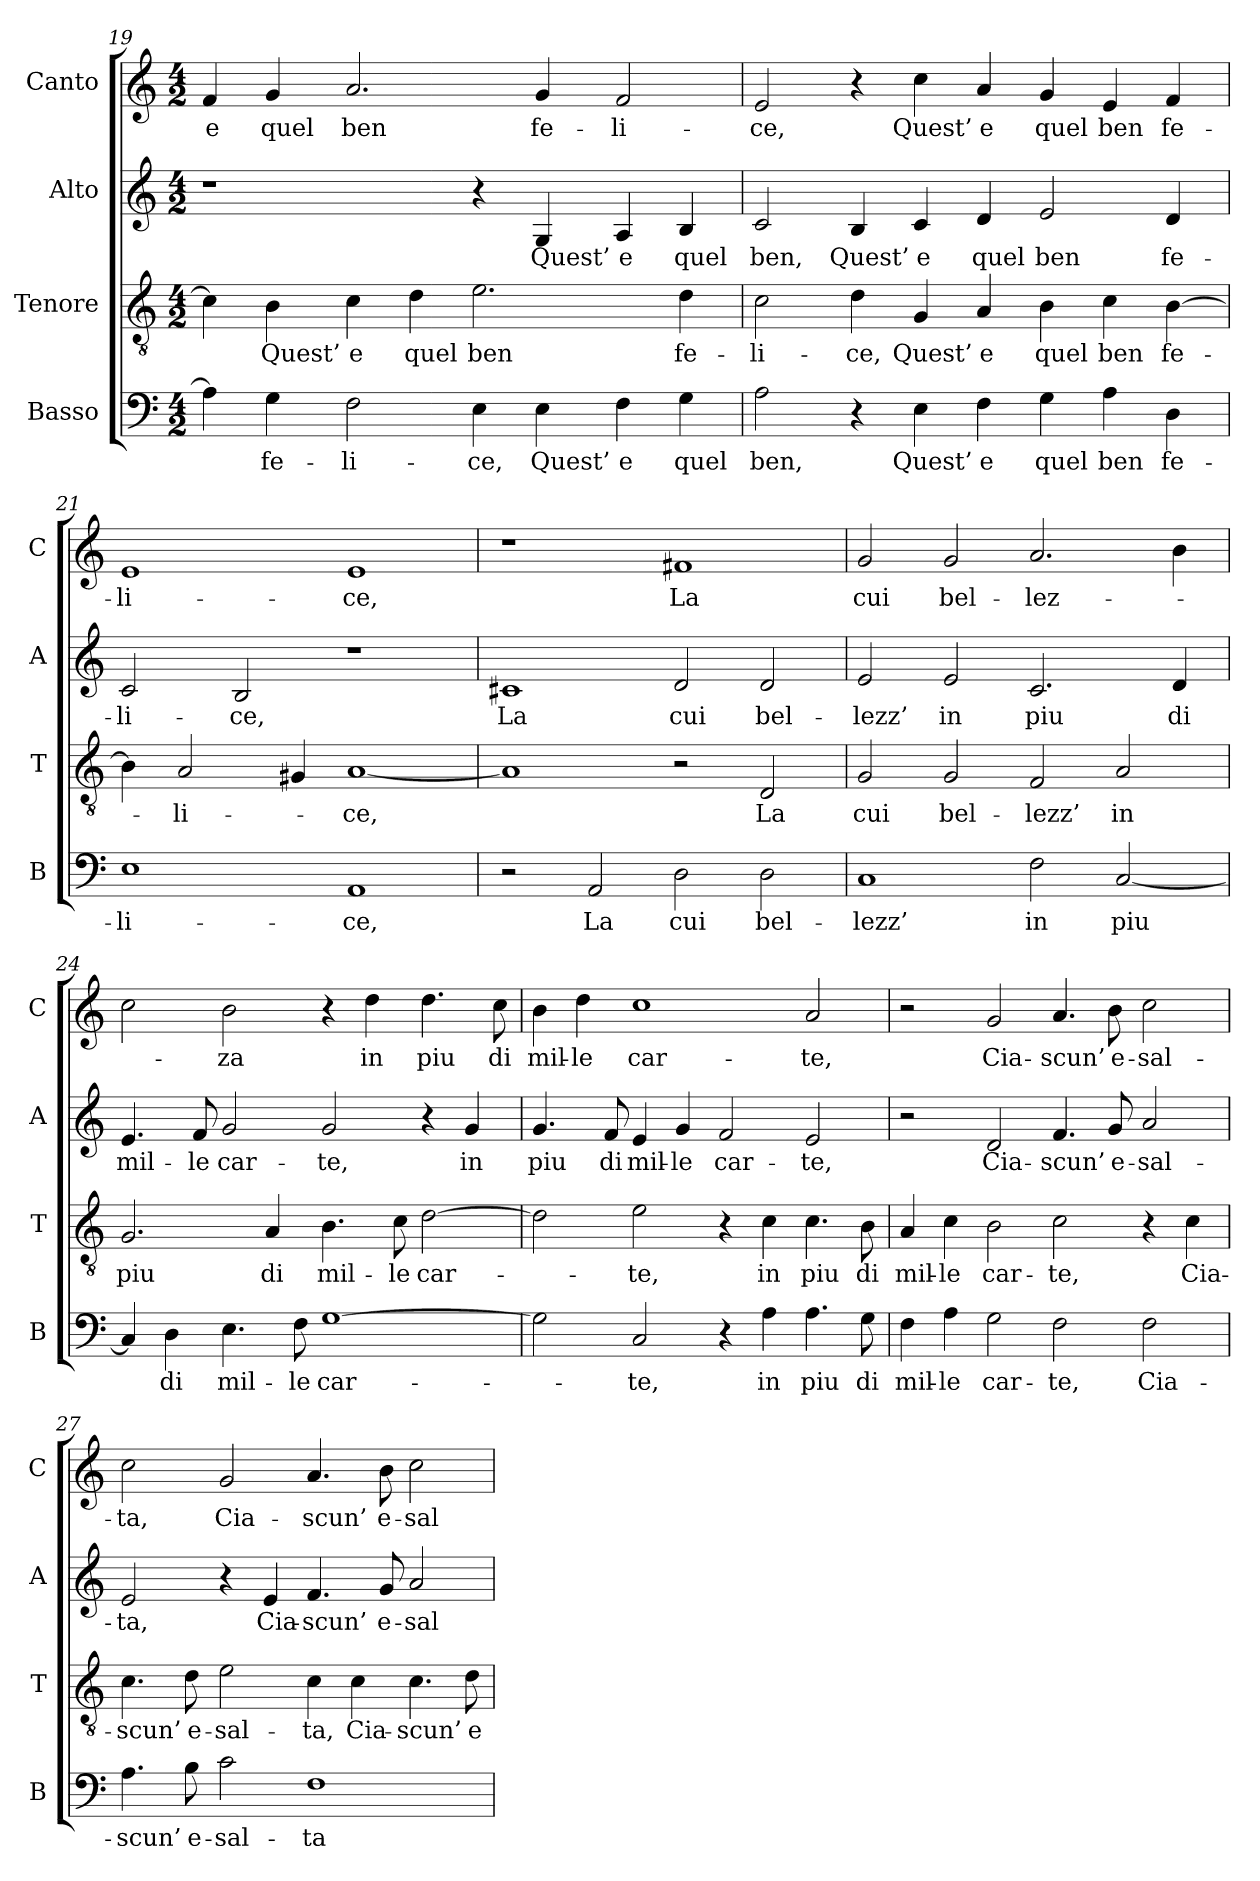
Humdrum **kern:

**kern	**text	**kern	**text	**kern	**text	**kern	**text
*part4	*part4	*part3	*part3	*part2	*part2	*part1	*part1
*staff4	*staff4	*staff3	*staff3	*staff2	*staff2	*staff1	*staff1
*I"Basso	*	*I"Tenore	*	*I"Alto	*	*I"Canto	*
*I'B	*	*I'T	*	*I'A	*	*I'C	*
!!LO:LB:g=z
*clefF4	*	*clefGv2	*	*clefG2	*	*clefG2	*
*k[]	*	*k[]	*	*k[]	*	*k[]	*
*C:	*	*C:	*	*C:	*	*C:	*
*M4/2	*	*M4/2	*	*M4/2	*	*M4/2	*
=19	=19	=19	=19	=19	=19	=19	=19
!	!	!	!	!	!	!	!LO:LY:b
4A\]	.	4c\]	.	1r	.	4f/	e
!	!LO:LY:b	!	!LO:LY:b	!	!	!	!LO:LY:b
4G\	fe-	4B\	Quest’	.	.	4g/	quel
!	!LO:LY:b	!	!LO:LY:b	!	!	!	!LO:LY:b
2F\	-li-	4c\	e	.	.	2.a/	ben
!	!	!	!LO:LY:b	!	!	!	!
.	.	4d\	quel	.	.	.	.
!	!LO:LY:b	!	!LO:LY:b	!	!	!	!
4E\	-ce,	2.e\	ben	4r	.	.	.
!	!LO:LY:b	!	!	!	!LO:LY:b	!	!LO:LY:b
4E\	Quest’	.	.	4G/	Quest’	4g/	fe-
!	!LO:LY:b	!	!	!	!LO:LY:b	!	!LO:LY:b
4F\	e	.	.	4A/	e	2f/	-li-
!	!LO:LY:b	!	!LO:LY:b	!	!LO:LY:b	!	!
4G\	quel	4d\	fe-	4B/	quel	.	.
=20	=20	=20	=20	=20	=20	=20	=20
!	!LO:LY:b	!	!LO:LY:b	!	!LO:LY:b	!	!LO:LY:b
2A\	ben,	2c\	-li-	2c/	ben,	2e/	-ce,
!	!	!	!LO:LY:b	!	!LO:LY:b	!	!
4r	.	4d\	-ce,	4B/	Quest’	4r	.
!	!LO:LY:b	!	!LO:LY:b	!	!LO:LY:b	!	!LO:LY:b
4E\	Quest’	4G/	Quest’	4c/	e	4cc\	Quest’
!	!LO:LY:b	!	!LO:LY:b	!	!LO:LY:b	!	!LO:LY:b
4F\	e	4A/	e	4d/	quel	4a/	e
!	!LO:LY:b	!	!LO:LY:b	!	!LO:LY:b	!	!LO:LY:b
4G\	quel	4B\	quel	2e/	ben	4g/	quel
!	!LO:LY:b	!	!LO:LY:b	!	!	!	!LO:LY:b
4A\	ben	4c\	ben	.	.	4e/	ben
!	!LO:LY:b	!	!LO:LY:b	!	!LO:LY:b	!	!LO:LY:b
4D\	fe-	[4B\	fe-	4d/	fe-	4f/	fe-
=21	=21	=21	=21	=21	=21	=21	=21
!	!LO:LY:b	!	!	!	!LO:LY:b	!	!LO:LY:b
1E	-li-	4B\]	.	2c/	-li-	1e	-li-
!	!	!	!LO:LY:b	!	!	!	!
.	.	2A/	-li-	.	.	.	.
!	!	!	!	!	!LO:LY:b	!	!
.	.	.	.	2B/	-ce,	.	.
.	.	4G#X/	.	.	.	.	.
!	!LO:LY:b	!	!LO:LY:b	!	!	!	!LO:LY:b
1AA	-ce,	[1A	-ce,	1r	.	1e	-ce,
!!LO:PB:g=z
=22	=22	=22	=22	=22	=22	=22	=22
!	!	!	!	!	!LO:LY:b	!	!
2r	.	1A]	.	1c#X	La	1r	.
!	!LO:LY:b	!	!	!	!	!	!
2AA/	La	.	.	.	.	.	.
!	!LO:LY:b	!	!	!	!LO:LY:b	!	!LO:LY:b
2D\	cui	2r	.	2d/	cui	1f#X	La
!	!LO:LY:b	!	!LO:LY:b	!	!LO:LY:b	!	!
2D\	bel-	2D/	La	2d/	bel-	.	.
=23	=23	=23	=23	=23	=23	=23	=23
!	!LO:LY:b	!	!LO:LY:b	!	!LO:LY:b	!	!LO:LY:b
1C	-lezz’	2G/	cui	2e/	-lezz’	2g/	cui
!	!	!	!LO:LY:b	!	!LO:LY:b	!	!LO:LY:b
.	.	2G/	bel-	2e/	in	2g/	bel-
!	!LO:LY:b	!	!LO:LY:b	!	!LO:LY:b	!	!LO:LY:b
2F\	in	2F/	-lezz’	2.c/	piu	2.a/	-lez-
!	!LO:LY:b	!	!LO:LY:b	!	!	!	!
[2C/	piu	2A/	in	.	.	.	.
!	!	!	!	!	!LO:LY:b	!	!
.	.	.	.	4d/	di	4b\	.
=24	=24	=24	=24	=24	=24	=24	=24
!	!	!	!LO:LY:b	!	!LO:LY:b	!	!
4C/]	.	2.G/	piu	4.e/	mil-	2cc\	.
!	!LO:LY:b	!	!	!	!	!	!
4D\	di	.	.	.	.	.	.
!	!	!	!	!	!LO:LY:b	!	!
.	.	.	.	8f/	-le	.	.
!	!LO:LY:b	!	!	!	!LO:LY:b	!	!LO:LY:b
4.E\	mil-	.	.	2g/	car-	2b\	-za
!	!	!	!LO:LY:b	!	!	!	!
.	.	4A/	di	.	.	.	.
!	!LO:LY:b	!	!	!	!	!	!
8F\	-le	.	.	.	.	.	.
!	!LO:LY:b	!	!LO:LY:b	!	!LO:LY:b	!	!
[1G	car-	4.B\	mil-	2g/	-te,	4r	.
!	!	!	!	!	!	!	!LO:LY:b
.	.	.	.	.	.	4dd\	in
!	!	!	!LO:LY:b	!	!	!	!
.	.	8c\	-le	.	.	.	.
!	!	!	!LO:LY:b	!	!	!	!LO:LY:b
.	.	[2d\	car-	4r	.	4.dd\	piu
!	!	!	!	!	!LO:LY:b	!	!
.	.	.	.	4g/	in	.	.
!	!	!	!	!	!	!	!LO:LY:b
.	.	.	.	.	.	8cc\	di
=25	=25	=25	=25	=25	=25	=25	=25
!	!	!	!	!	!LO:LY:b	!	!LO:LY:b
2G\]	.	2d\]	.	4.g/	piu	4b\	mil-
!	!	!	!	!	!	!	!LO:LY:b
.	.	.	.	.	.	4dd\	-le
!	!	!	!	!	!LO:LY:b	!	!
.	.	.	.	8f/	di	.	.
!	!LO:LY:b	!	!LO:LY:b	!	!LO:LY:b	!	!LO:LY:b
2C/	-te,	2e\	-te,	4e/	mil-	1cc	car-
!	!	!	!	!	!LO:LY:b	!	!
.	.	.	.	4g/	-le	.	.
!	!	!	!	!	!LO:LY:b	!	!
4r	.	4r	.	2f/	car-	.	.
!	!LO:LY:b	!	!LO:LY:b	!	!	!	!
4A\	in	4c\	in	.	.	.	.
!	!LO:LY:b	!	!LO:LY:b	!	!LO:LY:b	!	!LO:LY:b
4.A\	piu	4.c\	piu	2e/	-te,	2a/	-te,
!	!LO:LY:b	!	!LO:LY:b	!	!	!	!
8G\	di	8B\	di	.	.	.	.
!!LO:LB:g=z
=26	=26	=26	=26	=26	=26	=26	=26
!	!LO:LY:b	!	!LO:LY:b	!	!	!	!
4F\	mil-	4A/	mil-	2r	.	2r	.
!	!LO:LY:b	!	!LO:LY:b	!	!	!	!
4A\	-le	4c\	-le	.	.	.	.
!	!LO:LY:b	!	!LO:LY:b	!	!LO:LY:b	!	!LO:LY:b
2G\	car-	2B\	car-	2d/	Cia-	2g/	Cia-
!	!LO:LY:b	!	!LO:LY:b	!	!LO:LY:b	!	!LO:LY:b
2F\	-te,	2c\	-te,	4.f/	-scun’	4.a/	-scun’
!	!	!	!	!	!LO:LY:b	!	!LO:LY:b
.	.	.	.	8g/	e-	8b\	e-
!	!LO:LY:b	!	!	!	!LO:LY:b	!	!LO:LY:b
2F\	Cia-	4r	.	2a/	-sal-	2cc\	-sal-
!	!	!	!LO:LY:b	!	!	!	!
.	.	4c\	Cia-	.	.	.	.
=27	=27	=27	=27	=27	=27	=27	=27
!	!LO:LY:b	!	!LO:LY:b	!	!LO:LY:b	!	!LO:LY:b
4.A\	-scun’	4.c\	-scun’	2e/	-ta,	2cc\	-ta,
!	!LO:LY:b	!	!LO:LY:b	!	!	!	!
8B\	e-	8d\	e-	.	.	.	.
!	!LO:LY:b	!	!LO:LY:b	!	!	!	!LO:LY:b
2c\	-sal-	2e\	-sal-	4r	.	2g/	Cia-
!	!	!	!	!	!LO:LY:b	!	!
.	.	.	.	4e/	Cia-	.	.
!	!LO:LY:b	!	!LO:LY:b	!	!LO:LY:b	!	!LO:LY:b
1F	-ta	4c\	-ta,	4.f/	-scun’	4.a/	-scun’
!	!	!	!LO:LY:b	!	!	!	!
.	.	4c\	Cia-	.	.	.	.
!	!	!	!	!	!LO:LY:b	!	!LO:LY:b
.	.	.	.	8g/	e-	8b\	e-
!	!	!	!LO:LY:b	!	!LO:LY:b	!	!LO:LY:b
.	.	4.c\	-scun’	2a/	-sal-	2cc\	-sal-
!	!	!	!LO:LY:b	!	!	!	!
.	.	8d\	e-	.	.	.	.
=	=	=	=	=	=	=	=
*-	*-	*-	*-	*-	*-	*-	*-
